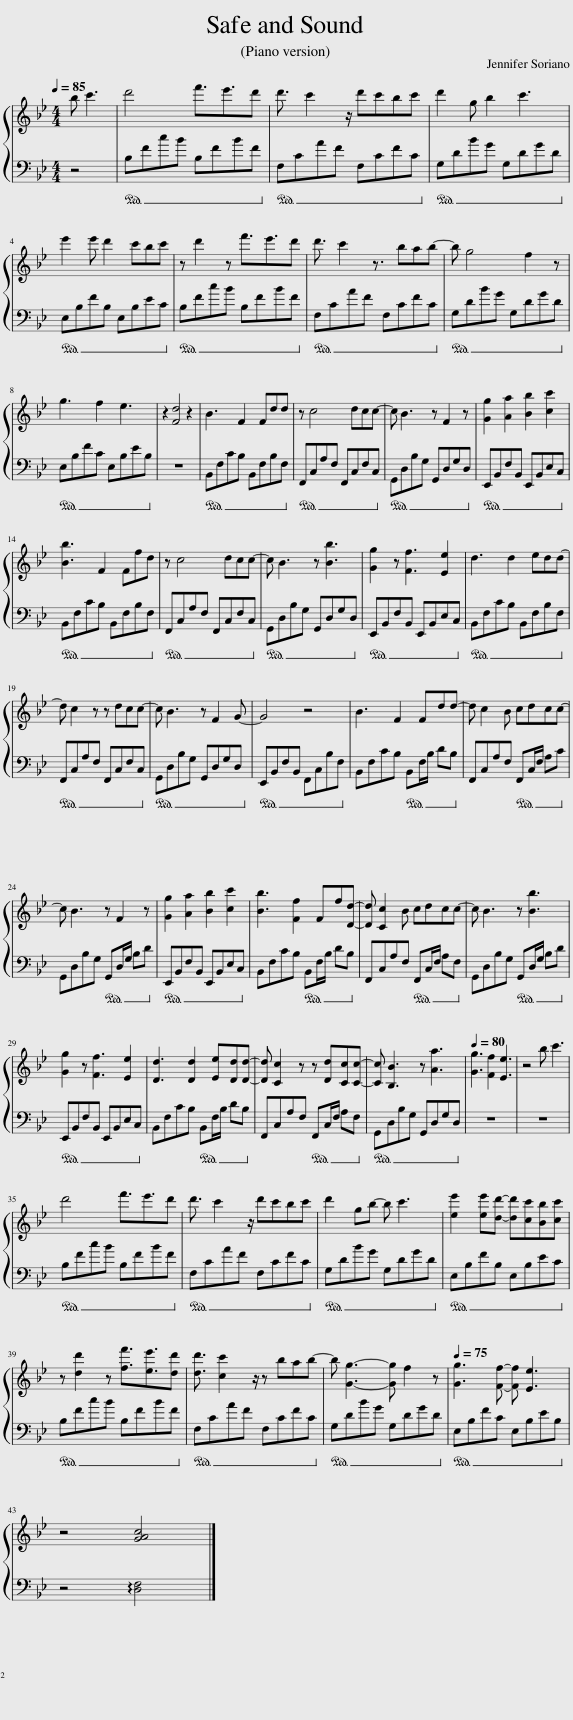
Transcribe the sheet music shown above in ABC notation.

X:1
%%score { 1 | 2 }
L:1/8
Q:1/4=85
M:4/4
I:linebreak $
K:Bb
V:1 treble
V:2 bass
V:1
 b c'3 | d'4 f'3/2e'3/2d' | d'3/2 c'2 z/ d'c'bc' | d'2 g b2 c'3 |$ e'2 e' d'2 c'bc' | %5
 z d'2 z f'3/2e'3/2d' | d'3/2 c'2 z3/2 bab- | b g4 f2 z |$ g3 f2 e3 | z2 [Fd]4 z2 | %10
 B3 F2 Fdd | z c4 dcc- | c B3 z F2 z | [Gg]2 [Aa]2 [Bb]2 [cc']2 |$ [Bb]3 F2 Ffd | %15
 z c4 dcc- | c B3 z [Bb]3 | [Gg]2 z [Ff]3 [Ee]2 | d3 d2 edd- |$ d c2 z z dcc- | %20
 c B3 z F2 G- | G4 z4 | B3 F2 Fdd- | d c2 B cdcc- |$ c B3 z F2 z | %25
 [Gg]2 [Aa]2 [Bb]2 [cc']2 | [Bb]3 [Ff]2 Ff[Dd]- | [Dd] [Cc]2 B cdcc- | c B3 z [Bb]3 |$ [Gg]2 z [Ff]3 [Ee]2 | %30
 [Dd]3 [Dd]2 [Ee][Dd][Dd]- | [Dd] [Cc]2 z z [Dd][Cc][Cc]- | [Cc] [B,B]3 z [Aa]3 |[Q:1/4=80] [Gg]3 [Ff]2 [Ee]3 | z4 b c'3 |$ %35
 d'4 f'3/2e'3/2d' | d'3/2 c'2 z/ d'c'bc' | d'2 gb- b c'3 | [ee']2 [ee'][dd']- [dd'][cc'][Bb][cc'] |$ z [dd']2 z [ff']3/2[ee']3/2[dd'] | %40
 [dd']3/2 [cc']2 z/ z bab- | b [Gg]3- [Gg] f2 z |[Q:1/4=75] [Gg]3 [Ff]- [Ff] [Ee]3 |$ z4 [GAc]4 |] %44
V:2
 z4 |!ped! B,FcB B,FBF!ped-up! |!ped! F,CAF F,CFC!ped-up! |!ped! G,DBG G,DGD!ped-up! |$!ped! E,B,FB, E,B,EC!ped-up! | %5
!ped! B,FcB B,FBF!ped-up! |!ped! F,CAF F,CFC!ped-up! |!ped! G,DBG G,DGD!ped-up! |$!ped! E,B,FC E,B,EB,!ped-up! | z8 | %10
!ped! B,,F,CB, B,,F,B,F,!ped-up! |!ped! F,,C,A,F, F,,C,F,C,!ped-up! |!ped! G,,D,B,G, G,,D,G,D,!ped-up! |!ped! E,,B,,F,B,, E,,B,,E,C,!ped-up! |$!ped! B,,F,CB, B,,F,B,F,!ped-up! | %15
!ped! F,,C,A,F, F,,C,F,C,!ped-up! |!ped! G,,D,B,G, G,,D,G,D,!ped-up! |!ped! E,,B,,F,B,, E,,B,,E,C,!ped-up! |!ped! B,,F,CB, B,,F,B,F,!ped-up! |$!ped! F,,C,A,F, F,,C,F,C,!ped-up! | %20
!ped! G,,D,B,G, G,,D,G,D,!ped-up! |!ped! E,,B,,F,B,, F,,C,B,F,!ped-up! | B,,F,CB,!ped! B,,F,/B,/ DB,!ped-up! | F,,C,A,F,!ped! F,,C,/F,/ A,C!ped-up! |$ G,,D,B,G,!ped! G,,D,/G,/ B,D!ped-up! | %25
!ped! E,,B,,F,B,, E,,B,,E,C,!ped-up! | B,,F,CB,!ped! B,,F,/B,/ DB,!ped-up! | F,,C,A,F,!ped! F,,C,/F,/ A,F,!ped-up! | G,,D,B,G,!ped! G,,D,/G,/ B,D!ped-up! |$!ped! E,,B,,F,B,, E,,B,,E,C,!ped-up! | %30
 B,,F,CB,!ped! B,,F,/B,/ DB,!ped-up! | F,,C,A,F,!ped! F,,C,/F,/ A,F,!ped-up! |!ped! G,,D,B,G, G,,D,G,D,!ped-up! | z8 | z8 |$ %35
!ped! B,FcB B,FBF!ped-up! |!ped! F,CAF F,CFC!ped-up! |!ped! G,DBG G,DGD!ped-up! |!ped! E,B,FB, E,B,EC!ped-up! |$!ped! B,FcB B,FBF!ped-up! | %40
!ped! F,CAF F,CFC!ped-up! |!ped! G,DBG G,DGD!ped-up! |!ped! E,B,FC E,B,EB,!ped-up! |$ z4 !arpeggio![D,F,]4 |] %44
